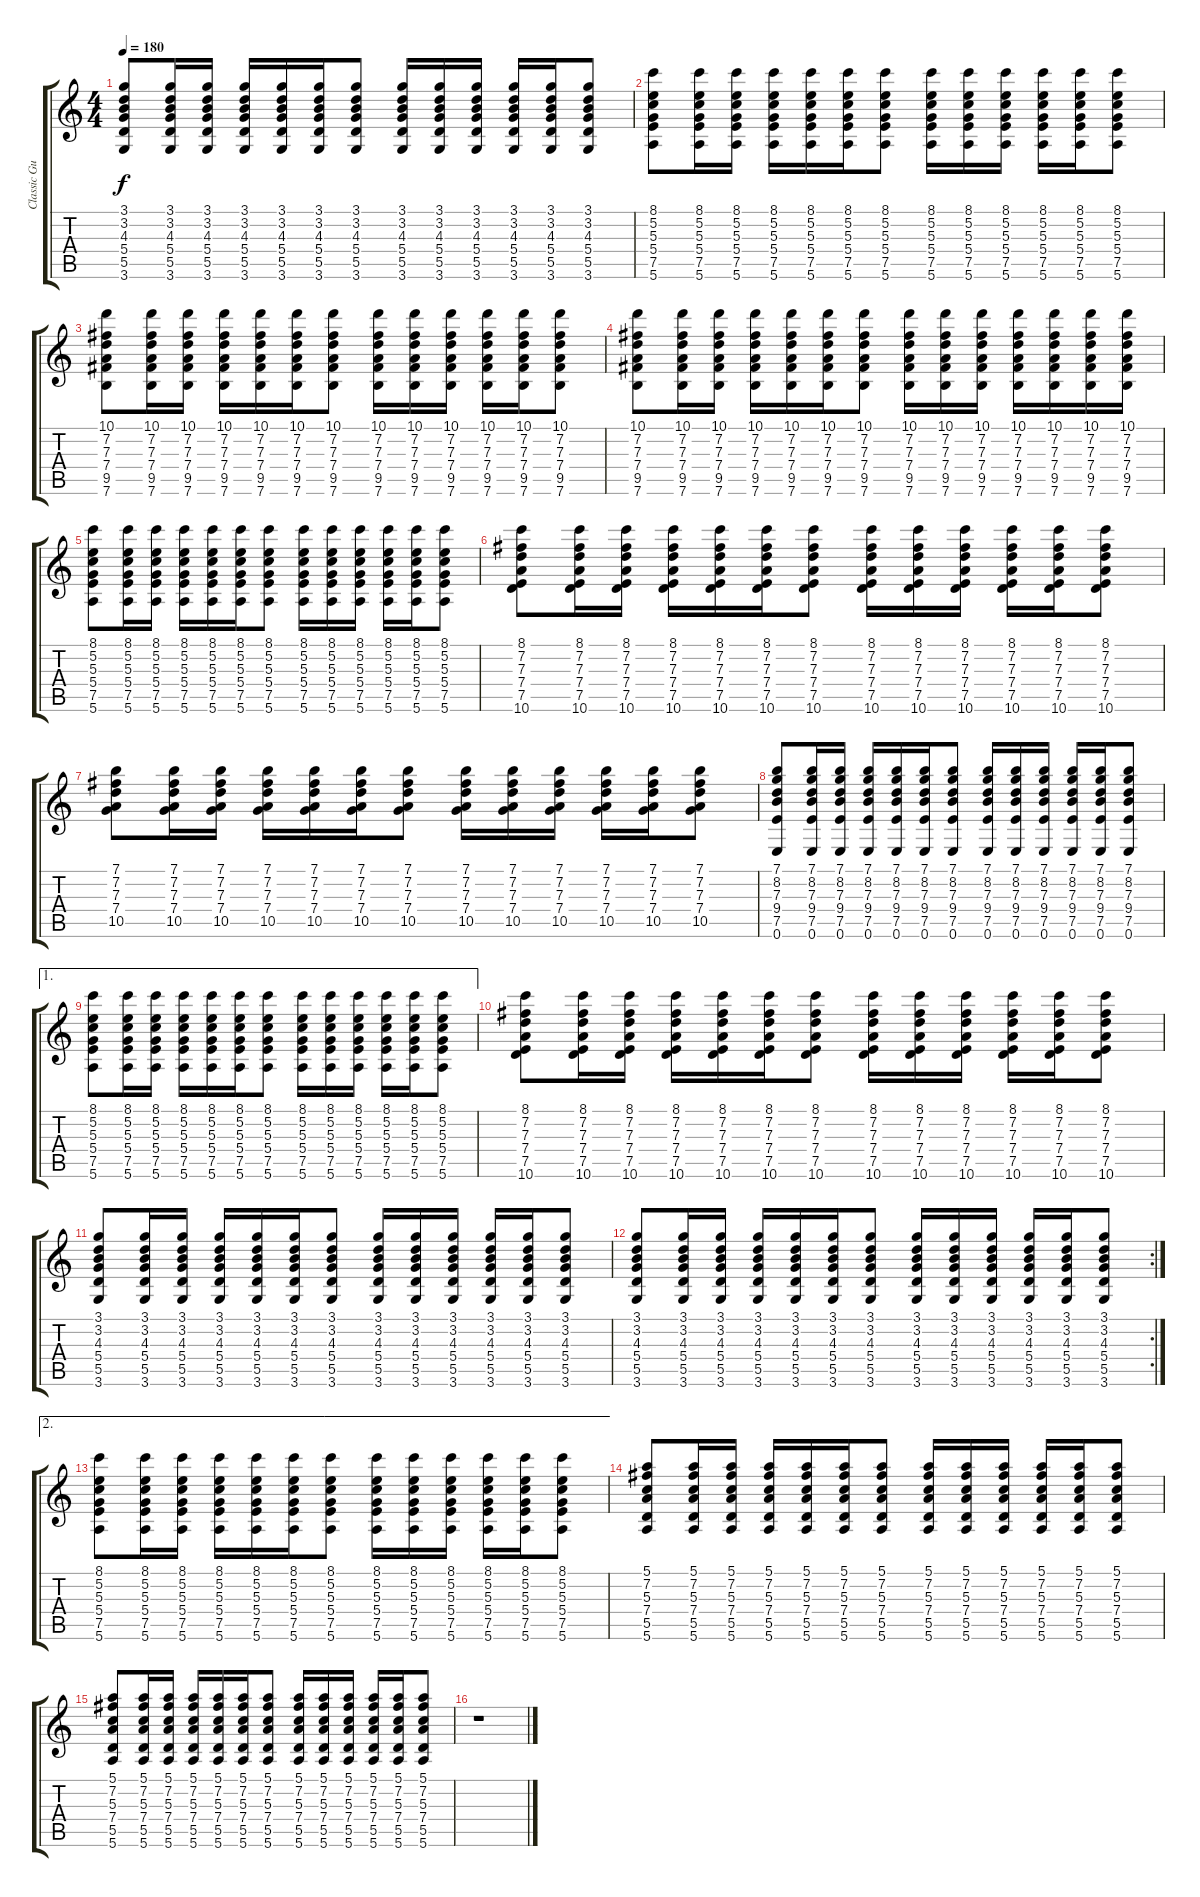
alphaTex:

\track ("Classic Guitar" "Classic Gu") {instrument acousticguitarnylon}
\staff {score tabs}
\tuning (E4 B3 G3 D3 A2 E2) {hide}
\ts (4 4)
\tempo 180
\clef g2
\ks c
(3.1 3.2 4.3 5.4 5.5 3.6).8{dy f} (3.1 3.2 4.3 5.4 5.5 3.6).16 (3.1 3.2 4.3 5.4 5.5 3.6).16 (3.1 3.2 4.3 5.4 5.5 3.6).16 (3.1 3.2 4.3 5.4 5.5 3.6).16 (3.1 3.2 4.3 5.4 5.5 3.6).16 (3.1 3.2 4.3 5.4 5.5 3.6).8 (3.1 3.2 4.3 5.4 5.5 3.6).16 (3.1 3.2 4.3 5.4 5.5 3.6).16 (3.1 3.2 4.3 5.4 5.5 3.6).16 (3.1 3.2 4.3 5.4 5.5 3.6).16 (3.1 3.2 4.3 5.4 5.5 3.6).16 (3.1 3.2 4.3 5.4 5.5 3.6).8 |
(8.1 5.2 5.3 5.4 7.5 5.6).8 (8.1 5.2 5.3 5.4 7.5 5.6).16 (8.1 5.2 5.3 5.4 7.5 5.6).16 (8.1 5.2 5.3 5.4 7.5 5.6).16 (8.1 5.2 5.3 5.4 7.5 5.6).16 (8.1 5.2 5.3 5.4 7.5 5.6).16 (8.1 5.2 5.3 5.4 7.5 5.6).8 (8.1 5.2 5.3 5.4 7.5 5.6).16 (8.1 5.2 5.3 5.4 7.5 5.6).16 (8.1 5.2 5.3 5.4 7.5 5.6).16 (8.1 5.2 5.3 5.4 7.5 5.6).16 (8.1 5.2 5.3 5.4 7.5 5.6).16 (8.1 5.2 5.3 5.4 7.5 5.6).8 |
(10.1 7.2 7.3 7.4 9.5 7.6).8 (10.1 7.2 7.3 7.4 9.5 7.6).16 (10.1 7.2 7.3 7.4 9.5 7.6).16 (10.1 7.2 7.3 7.4 9.5 7.6).16 (10.1 7.2 7.3 7.4 9.5 7.6).16 (10.1 7.2 7.3 7.4 9.5 7.6).16 (10.1 7.2 7.3 7.4 9.5 7.6).8 (10.1 7.2 7.3 7.4 9.5 7.6).16 (10.1 7.2 7.3 7.4 9.5 7.6).16 (10.1 7.2 7.3 7.4 9.5 7.6).16 (10.1 7.2 7.3 7.4 9.5 7.6).16 (10.1 7.2 7.3 7.4 9.5 7.6).16 (10.1 7.2 7.3 7.4 9.5 7.6).8 |
(10.1 7.2 7.3 7.4 9.5 7.6).8 (10.1 7.2 7.3 7.4 9.5 7.6).16 (10.1 7.2 7.3 7.4 9.5 7.6).16 (10.1 7.2 7.3 7.4 9.5 7.6).16 (10.1 7.2 7.3 7.4 9.5 7.6).16 (10.1 7.2 7.3 7.4 9.5 7.6).16 (10.1 7.2 7.3 7.4 9.5 7.6).8 (10.1 7.2 7.3 7.4 9.5 7.6).16 (10.1 7.2 7.3 7.4 9.5 7.6).16 (10.1 7.2 7.3 7.4 9.5 7.6).16 (10.1 7.2 7.3 7.4 9.5 7.6).16 (10.1 7.2 7.3 7.4 9.5 7.6).16 (10.1 7.2 7.3 7.4 9.5 7.6).16 (10.1 7.2 7.3 7.4 9.5 7.6).16 |
(8.1 5.2 5.3 5.4 7.5 5.6).8 (8.1 5.2 5.3 5.4 7.5 5.6).16 (8.1 5.2 5.3 5.4 7.5 5.6).16 (8.1 5.2 5.3 5.4 7.5 5.6).16 (8.1 5.2 5.3 5.4 7.5 5.6).16 (8.1 5.2 5.3 5.4 7.5 5.6).16 (8.1 5.2 5.3 5.4 7.5 5.6).8 (8.1 5.2 5.3 5.4 7.5 5.6).16 (8.1 5.2 5.3 5.4 7.5 5.6).16 (8.1 5.2 5.3 5.4 7.5 5.6).16 (8.1 5.2 5.3 5.4 7.5 5.6).16 (8.1 5.2 5.3 5.4 7.5 5.6).16 (8.1 5.2 5.3 5.4 7.5 5.6).8 |
(8.1 7.2 7.3 7.4 7.5 10.6).8 (8.1 7.2 7.3 7.4 7.5 10.6).16 (8.1 7.2 7.3 7.4 7.5 10.6).16 (8.1 7.2 7.3 7.4 7.5 10.6).16 (8.1 7.2 7.3 7.4 7.5 10.6).16 (8.1 7.2 7.3 7.4 7.5 10.6).16 (8.1 7.2 7.3 7.4 7.5 10.6).8 (8.1 7.2 7.3 7.4 7.5 10.6).16 (8.1 7.2 7.3 7.4 7.5 10.6).16 (8.1 7.2 7.3 7.4 7.5 10.6).16 (8.1 7.2 7.3 7.4 7.5 10.6).16 (8.1 7.2 7.3 7.4 7.5 10.6).16 (8.1 7.2 7.3 7.4 7.5 10.6).8 |
(7.1 7.2 7.3 7.4 10.5).8 (7.1 7.2 7.3 7.4 10.5).16 (7.1 7.2 7.3 7.4 10.5).16 (7.1 7.2 7.3 7.4 10.5).16 (7.1 7.2 7.3 7.4 10.5).16 (7.1 7.2 7.3 7.4 10.5).16 (7.1 7.2 7.3 7.4 10.5).8 (7.1 7.2 7.3 7.4 10.5).16 (7.1 7.2 7.3 7.4 10.5).16 (7.1 7.2 7.3 7.4 10.5).16 (7.1 7.2 7.3 7.4 10.5).16 (7.1 7.2 7.3 7.4 10.5).16 (7.1 7.2 7.3 7.4 10.5).8 |
(7.1 8.2 7.3 9.4 7.5 0.6).8 (7.1 8.2 7.3 9.4 7.5 0.6).16 (7.1 8.2 7.3 9.4 7.5 0.6).16 (7.1 8.2 7.3 9.4 7.5 0.6).16 (7.1 8.2 7.3 9.4 7.5 0.6).16 (7.1 8.2 7.3 9.4 7.5 0.6).16 (7.1 8.2 7.3 9.4 7.5 0.6).8 (7.1 8.2 7.3 9.4 7.5 0.6).16 (7.1 8.2 7.3 9.4 7.5 0.6).16 (7.1 8.2 7.3 9.4 7.5 0.6).16 (7.1 8.2 7.3 9.4 7.5 0.6).16 (7.1 8.2 7.3 9.4 7.5 0.6).16 (7.1 8.2 7.3 9.4 7.5 0.6).8 |
\ae 1
(8.1 5.2 5.3 5.4 7.5 5.6).8 (8.1 5.2 5.3 5.4 7.5 5.6).16 (8.1 5.2 5.3 5.4 7.5 5.6).16 (8.1 5.2 5.3 5.4 7.5 5.6).16 (8.1 5.2 5.3 5.4 7.5 5.6).16 (8.1 5.2 5.3 5.4 7.5 5.6).16 (8.1 5.2 5.3 5.4 7.5 5.6).8 (8.1 5.2 5.3 5.4 7.5 5.6).16 (8.1 5.2 5.3 5.4 7.5 5.6).16 (8.1 5.2 5.3 5.4 7.5 5.6).16 (8.1 5.2 5.3 5.4 7.5 5.6).16 (8.1 5.2 5.3 5.4 7.5 5.6).16 (8.1 5.2 5.3 5.4 7.5 5.6).8 |
(8.1 7.2 7.3 7.4 7.5 10.6).8 (8.1 7.2 7.3 7.4 7.5 10.6).16 (8.1 7.2 7.3 7.4 7.5 10.6).16 (8.1 7.2 7.3 7.4 7.5 10.6).16 (8.1 7.2 7.3 7.4 7.5 10.6).16 (8.1 7.2 7.3 7.4 7.5 10.6).16 (8.1 7.2 7.3 7.4 7.5 10.6).8 (8.1 7.2 7.3 7.4 7.5 10.6).16 (8.1 7.2 7.3 7.4 7.5 10.6).16 (8.1 7.2 7.3 7.4 7.5 10.6).16 (8.1 7.2 7.3 7.4 7.5 10.6).16 (8.1 7.2 7.3 7.4 7.5 10.6).16 (8.1 7.2 7.3 7.4 7.5 10.6).8 |
(3.1 3.2 4.3 5.4 5.5 3.6).8 (3.1 3.2 4.3 5.4 5.5 3.6).16 (3.1 3.2 4.3 5.4 5.5 3.6).16 (3.1 3.2 4.3 5.4 5.5 3.6).16 (3.1 3.2 4.3 5.4 5.5 3.6).16 (3.1 3.2 4.3 5.4 5.5 3.6).16 (3.1 3.2 4.3 5.4 5.5 3.6).8 (3.1 3.2 4.3 5.4 5.5 3.6).16 (3.1 3.2 4.3 5.4 5.5 3.6).16 (3.1 3.2 4.3 5.4 5.5 3.6).16 (3.1 3.2 4.3 5.4 5.5 3.6).16 (3.1 3.2 4.3 5.4 5.5 3.6).16 (3.1 3.2 4.3 5.4 5.5 3.6).8 |
\rc 2
(3.1 3.2 4.3 5.4 5.5 3.6).8 (3.1 3.2 4.3 5.4 5.5 3.6).16 (3.1 3.2 4.3 5.4 5.5 3.6).16 (3.1 3.2 4.3 5.4 5.5 3.6).16 (3.1 3.2 4.3 5.4 5.5 3.6).16 (3.1 3.2 4.3 5.4 5.5 3.6).16 (3.1 3.2 4.3 5.4 5.5 3.6).8 (3.1 3.2 4.3 5.4 5.5 3.6).16 (3.1 3.2 4.3 5.4 5.5 3.6).16 (3.1 3.2 4.3 5.4 5.5 3.6).16 (3.1 3.2 4.3 5.4 5.5 3.6).16 (3.1 3.2 4.3 5.4 5.5 3.6).16 (3.1 3.2 4.3 5.4 5.5 3.6).8 |
\ae 2
(8.1 5.2 5.3 5.4 7.5 5.6).8 (8.1 5.2 5.3 5.4 7.5 5.6).16 (8.1 5.2 5.3 5.4 7.5 5.6).16 (8.1 5.2 5.3 5.4 7.5 5.6).16 (8.1 5.2 5.3 5.4 7.5 5.6).16 (8.1 5.2 5.3 5.4 7.5 5.6).16 (8.1 5.2 5.3 5.4 7.5 5.6).8 (8.1 5.2 5.3 5.4 7.5 5.6).16 (8.1 5.2 5.3 5.4 7.5 5.6).16 (8.1 5.2 5.3 5.4 7.5 5.6).16 (8.1 5.2 5.3 5.4 7.5 5.6).16 (8.1 5.2 5.3 5.4 7.5 5.6).16 (8.1 5.2 5.3 5.4 7.5 5.6).8 |
(5.1 7.2 5.3 7.4 5.5 5.6).8 (5.1 7.2 5.3 7.4 5.5 5.6).16 (5.1 7.2 5.3 7.4 5.5 5.6).16 (5.1 7.2 5.3 7.4 5.5 5.6).16 (5.1 7.2 5.3 7.4 5.5 5.6).16 (5.1 7.2 5.3 7.4 5.5 5.6).16 (5.1 7.2 5.3 7.4 5.5 5.6).8 (5.1 7.2 5.3 7.4 5.5 5.6).16 (5.1 7.2 5.3 7.4 5.5 5.6).16 (5.1 7.2 5.3 7.4 5.5 5.6).16 (5.1 7.2 5.3 7.4 5.5 5.6).16 (5.1 7.2 5.3 7.4 5.5 5.6).16 (5.1 7.2 5.3 7.4 5.5 5.6).8 |
(5.1 7.2 5.3 7.4 5.5 5.6).8 (5.1 7.2 5.3 7.4 5.5 5.6).16 (5.1 7.2 5.3 7.4 5.5 5.6).16 (5.1 7.2 5.3 7.4 5.5 5.6).16 (5.1 7.2 5.3 7.4 5.5 5.6).16 (5.1 7.2 5.3 7.4 5.5 5.6).16 (5.1 7.2 5.3 7.4 5.5 5.6).8 (5.1 7.2 5.3 7.4 5.5 5.6).16 (5.1 7.2 5.3 7.4 5.5 5.6).16 (5.1 7.2 5.3 7.4 5.5 5.6).16 (5.1 7.2 5.3 7.4 5.5 5.6).16 (5.1 7.2 5.3 7.4 5.5 5.6).16 (5.1 7.2 5.3 7.4 5.5 5.6).8 |
r.1
